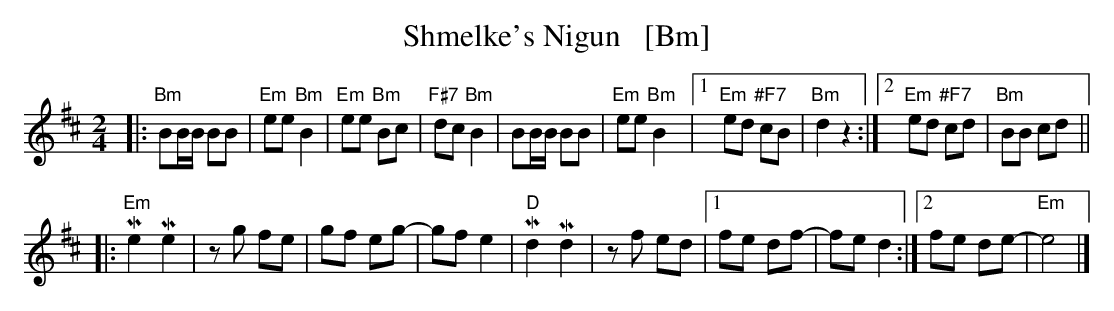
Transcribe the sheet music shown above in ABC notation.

X:1
T: Shmelke's Nigun   [Bm]
M: 2/4
L: 1/8
K: Bm
|: "Bm"BB/B/ BB | "Em"ee "Bm"B2 | "Em"ee "Bm"Bc | "F#7"dc "Bm"B2 \
| BB/B/ BB | "Em"ee "Bm"B2 |1 "Em"ed "#F7"cB | "Bm"d2 z2 :|2 "Em"ed "#F7"cd | "Bm"BB cd ||
|: "Em"Me2 Me2 | zg fe | gf eg- | gf e2 \
| "D"Md2 Md2 | zf ed |1 fe df- | fe d2 :|2 fe de- | "Em"e4 |]
